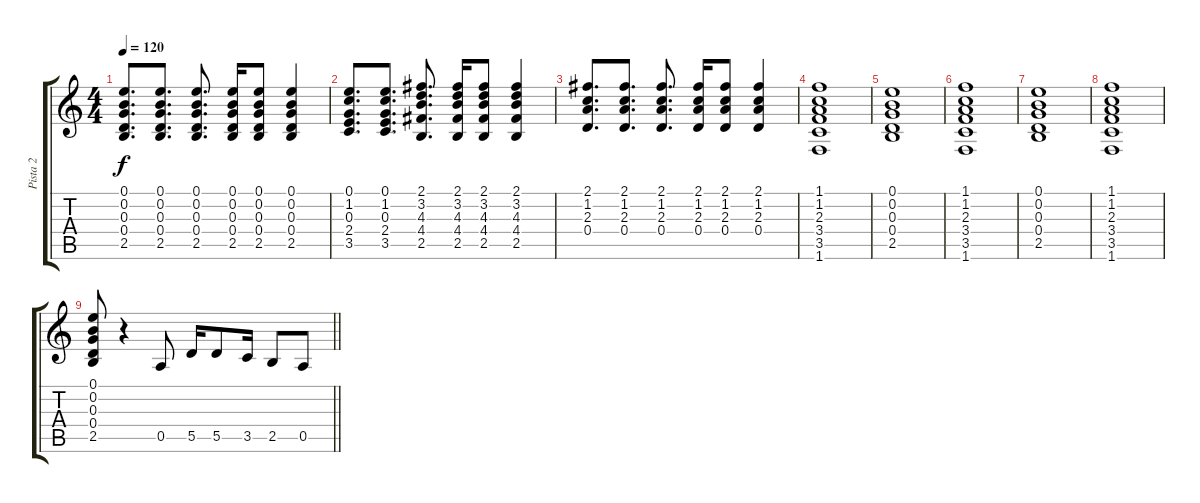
\track ("Pista 2" "Pista 2") {instrument acousticguitarsteel}
\staff {score tabs}
\tuning (E4 B3 G3 D3 A2 E2) {hide}
\ts (4 4)
\tempo 120
\clef g2
\ks c
(0.1 0.2 0.3 0.4 2.5).8{d dy f} (0.1 0.2 0.3 0.4 2.5).8{d} (0.1 0.2 0.3 0.4 2.5).8{d} (0.1 0.2 0.3 0.4 2.5).16 (0.1 0.2 0.3 0.4 2.5).8 (0.1 0.2 0.3 0.4 2.5).4 |
(0.1 1.2 0.3 2.4 3.5).8{d} (0.1 1.2 0.3 2.4 3.5).8{d} (2.1 3.2 4.3 4.4 2.5).8{d} (2.1 3.2 4.3 4.4 2.5).16 (2.1 3.2 4.3 4.4 2.5).8 (2.1 3.2 4.3 4.4 2.5).4 |
(2.1 1.2 2.3 0.4).8{d} (2.1 1.2 2.3 0.4).8{d} (2.1 1.2 2.3 0.4).8{d} (2.1 1.2 2.3 0.4).16 (2.1 1.2 2.3 0.4).8 (2.1 1.2 2.3 0.4).4 |
(1.1 1.2 2.3 3.4 3.5 1.6).1 |
(0.1 0.2 0.3 0.4 2.5).1 |
(1.1 1.2 2.3 3.4 3.5 1.6).1 |
(0.1 0.2 0.3 0.4 2.5).1 |
(1.1 1.2 2.3 3.4 3.5 1.6).1 |
\barLineRight lightlight
(0.1 0.2 0.3 0.4 2.5).8 r.4 0.5.8 5.5.16 5.5.8 3.5.16 2.5.8 0.5.8
